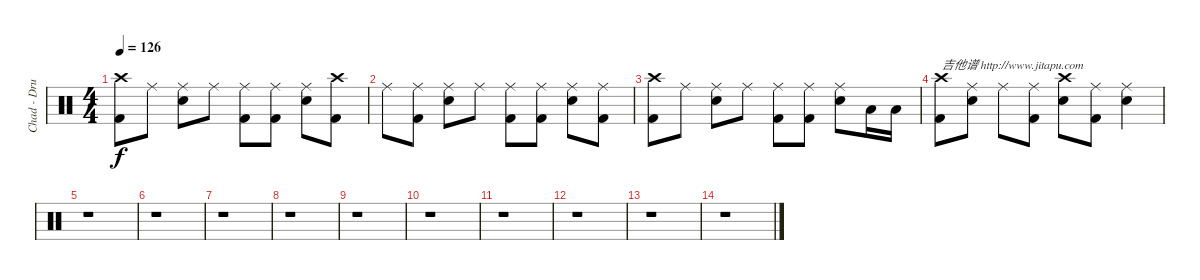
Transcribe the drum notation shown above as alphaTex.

\track ("Chad - Drums" "Chad - Dru") {instrument percussion}
\staff {score}
\articulation defaults
\ts (4 4)
\tempo 126
\clef neutral
\ks c
("Crash high (hit)" "Kick (hit) 2").8{dy f} "Ride (middle)".8 ("Ride (middle)" "Snare (hit) 2").8 "Ride (middle)".8 ("Ride (middle)" "Kick (hit) 2").8 ("Ride (middle)" "Kick (hit) 2").8 ("Ride (middle)" "Snare (hit) 2").8 ("Crash high (hit)" "Kick (hit) 2").8 |
"Ride (middle)".8 ("Ride (middle)" "Kick (hit) 2").8 ("Ride (middle)" "Snare (hit) 2").8 "Ride (middle)".8 ("Ride (middle)" "Kick (hit) 2").8 ("Ride (middle)" "Kick (hit) 2").8 ("Ride (middle)" "Snare (hit) 2").8 ("Ride (middle)" "Kick (hit) 2").8 |
("Crash high (hit)" "Kick (hit) 2").8 "Ride (middle)".8 ("Ride (middle)" "Snare (hit) 2").8 "Ride (middle)".8 ("Ride (middle)" "Kick (hit) 2").8 ("Ride (middle)" "Kick (hit) 2").8 ("Ride (middle)" "Snare (hit) 2").8 "Low Floor Tom (hit)".16 "Low Floor Tom (hit)".16 |
("Crash high (hit)" "Kick (hit) 2").8{txt "吉他谱 http://www.jitapu.com"} ("Ride (middle)" "Snare (hit) 2").8 "Ride (middle)".8 ("Ride (middle)" "Kick (hit) 2").8 ("Crash high (hit)" "Snare (hit) 2").8 ("Ride (middle)" "Kick (hit) 2").8 ("Ride (middle)" "Snare (hit) 2").4 |
r.1 |
r.1 |
r.1 |
r.1 |
r.1 |
r.1 |
r.1 |
r.1 |
r.1 |
r.1
